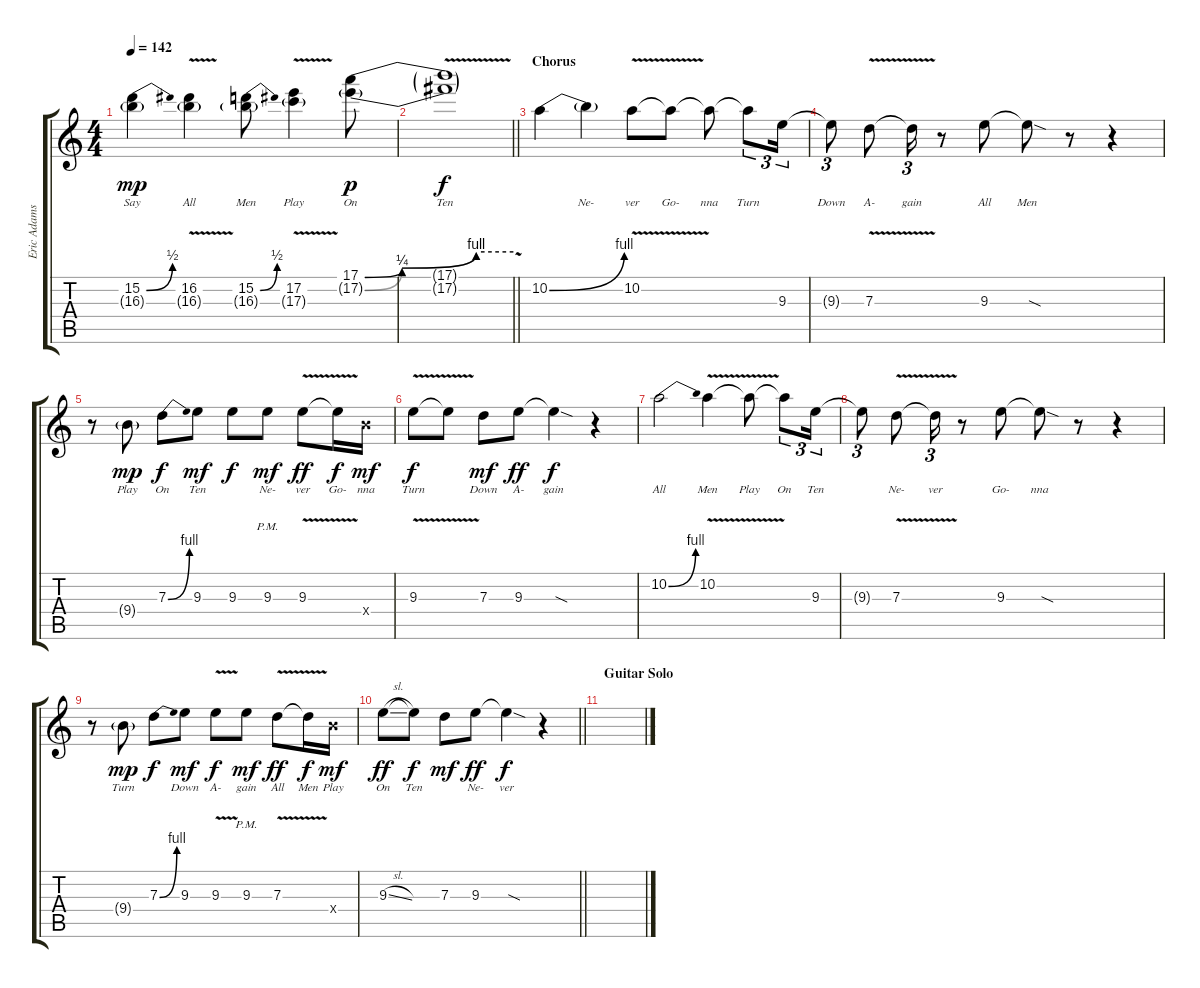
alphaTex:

\track ("Eric Adams" "Eric Adams") {instrument overdrivenguitar}
\staff {score tabs}
\tuning (E4 B3 G3 D3 A2 E2) {hide}
\ts (4 4)
\tempo 142
\clef g2
\ks c
(15.2{be (bend 0 0 60 2)} 16.3{g}).4{lyrics (0 "Say") lyrics (1 "") lyrics (2 "") lyrics (3 "") lyrics (4 "") dy mp} (16.2{v} 16.3{g}).4{lyrics (0 "All") lyrics (1 "") lyrics (2 "") lyrics (3 "") lyrics (4 "")} (15.2{be (bend 0 0 60 2)} 16.3{g}).8{lyrics (0 "Men") lyrics (1 "") lyrics (2 "") lyrics (3 "") lyrics (4 "")} (17.2{v} 17.3{g}).4{lyrics (0 "Play") lyrics (1 "") lyrics (2 "") lyrics (3 "") lyrics (4 "")} (17.1{be (custom 0 0 15 1 45 4 60 4)} 17.2{be (custom 0 0 15 1 45 4 60 4) g}).8{lyrics (0 "On") lyrics (1 "") lyrics (2 "") lyrics (3 "") lyrics (4 "") dy p} |
\barLineRight lightlight
(17.1{v t} 17.2{v t}).1{lyrics (0 "Ten") lyrics (1 "") lyrics (2 "") lyrics (3 "") lyrics (4 "") dy f} |
\section ("" "Chorus")
10.2{be (bend 0 0 60 4)}.4{lyrics (0 "") lyrics (1 "") lyrics (2 "") lyrics (3 "") lyrics (4 "")} 10.2{t}.4{lyrics (0 "Ne-") lyrics (1 "") lyrics (2 "") lyrics (3 "") lyrics (4 "")} 10.2{v}.8{lyrics (0 "ver") lyrics (1 "") lyrics (2 "") lyrics (3 "") lyrics (4 "")} 10.2{t}.8{lyrics (0 "Go-") lyrics (1 "") lyrics (2 "") lyrics (3 "") lyrics (4 "")} 10.2{t}.8{lyrics (0 "nna") lyrics (1 "") lyrics (2 "") lyrics (3 "") lyrics (4 "")} 10.2{t}.8{tu (3 2) lyrics (0 "Turn") lyrics (1 "") lyrics (2 "") lyrics (3 "") lyrics (4 "")} 9.3.16{tu (3 2) lyrics (0 "") lyrics (1 "") lyrics (2 "") lyrics (3 "") lyrics (4 "")} |
9.3{t}.8{tu (3 2) lyrics (0 "Down") lyrics (1 "") lyrics (2 "") lyrics (3 "") lyrics (4 "")} 7.3{v}.8{lyrics (0 "A-") lyrics (1 "") lyrics (2 "") lyrics (3 "") lyrics (4 "")} 7.3{t}.16{tu (3 2) lyrics (0 "gain") lyrics (1 "") lyrics (2 "") lyrics (3 "") lyrics (4 "")} r.8 9.3.8{lyrics (0 "All") lyrics (1 "") lyrics (2 "") lyrics (3 "") lyrics (4 "")} 9.3{sod t}.8{lyrics (0 "Men") lyrics (1 "") lyrics (2 "") lyrics (3 "") lyrics (4 "")} r.8 r.4 |
r.8 9.4{g}.8{lyrics (0 "Play") lyrics (1 "") lyrics (2 "") lyrics (3 "") lyrics (4 "") dy mp} 7.3{be (bend 0 0 60 4)}.8{lyrics (0 "On") lyrics (1 "") lyrics (2 "") lyrics (3 "") lyrics (4 "") dy f} 9.3.8{lyrics (0 "Ten") lyrics (1 "") lyrics (2 "") lyrics (3 "") lyrics (4 "") dy mf} 9.3.8{lyrics (0 "") lyrics (1 "") lyrics (2 "") lyrics (3 "") lyrics (4 "") dy f} 9.3{pm}.8{lyrics (0 "Ne-") lyrics (1 "") lyrics (2 "") lyrics (3 "") lyrics (4 "") dy mf} 9.3{v}.8{lyrics (0 "ver") lyrics (1 "") lyrics (2 "") lyrics (3 "") lyrics (4 "") dy ff} 9.3{t}.16{lyrics (0 "Go-") lyrics (1 "") lyrics (2 "") lyrics (3 "") lyrics (4 "") dy f} 9.4{x}.16{lyrics (0 "nna") lyrics (1 "") lyrics (2 "") lyrics (3 "") lyrics (4 "") dy mf} |
9.3{v}.8{lyrics (0 "Turn") lyrics (1 "") lyrics (2 "") lyrics (3 "") lyrics (4 "") dy f} 9.3{t}.8{lyrics (0 "") lyrics (1 "") lyrics (2 "") lyrics (3 "") lyrics (4 "")} 7.3.8{lyrics (0 "Down") lyrics (1 "") lyrics (2 "") lyrics (3 "") lyrics (4 "") dy mf} 9.3.8{lyrics (0 "A-") lyrics (1 "") lyrics (2 "") lyrics (3 "") lyrics (4 "") dy ff} 9.3{sod t}.4{lyrics (0 "gain") lyrics (1 "") lyrics (2 "") lyrics (3 "") lyrics (4 "") dy f} r.4 |
10.2{be (bend 0 0 60 4)}.2{lyrics (0 "All") lyrics (1 "") lyrics (2 "") lyrics (3 "") lyrics (4 "")} 10.2{v}.4{lyrics (0 "Men") lyrics (1 "") lyrics (2 "") lyrics (3 "") lyrics (4 "")} 10.2{t}.8{lyrics (0 "Play") lyrics (1 "") lyrics (2 "") lyrics (3 "") lyrics (4 "")} 10.2{t}.8{tu (3 2) lyrics (0 "On") lyrics (1 "") lyrics (2 "") lyrics (3 "") lyrics (4 "")} 9.3.16{tu (3 2) lyrics (0 "Ten") lyrics (1 "") lyrics (2 "") lyrics (3 "") lyrics (4 "")} |
9.3{t}.8{tu (3 2) lyrics (0 "") lyrics (1 "") lyrics (2 "") lyrics (3 "") lyrics (4 "")} 7.3{v}.8{lyrics (0 "Ne-") lyrics (1 "") lyrics (2 "") lyrics (3 "") lyrics (4 "")} 7.3{t}.16{tu (3 2) lyrics (0 "ver") lyrics (1 "") lyrics (2 "") lyrics (3 "") lyrics (4 "")} r.8 9.3.8{lyrics (0 "Go-") lyrics (1 "") lyrics (2 "") lyrics (3 "") lyrics (4 "")} 9.3{sod t}.8{lyrics (0 "nna") lyrics (1 "") lyrics (2 "") lyrics (3 "") lyrics (4 "")} r.8 r.4 |
r.8 9.4{g}.8{lyrics (0 "Turn") lyrics (1 "") lyrics (2 "") lyrics (3 "") lyrics (4 "") dy mp} 7.3{be (bend 0 0 60 4)}.8{lyrics (0 "") lyrics (1 "") lyrics (2 "") lyrics (3 "") lyrics (4 "") dy f} 9.3.8{lyrics (0 "Down") lyrics (1 "") lyrics (2 "") lyrics (3 "") lyrics (4 "") dy mf} 9.3{v}.8{lyrics (0 "A-") lyrics (1 "") lyrics (2 "") lyrics (3 "") lyrics (4 "") dy f} 9.3{pm}.8{lyrics (0 "gain") lyrics (1 "") lyrics (2 "") lyrics (3 "") lyrics (4 "") dy mf} 7.3{v}.8{lyrics (0 "All") lyrics (1 "") lyrics (2 "") lyrics (3 "") lyrics (4 "") dy ff} 7.3{t}.16{lyrics (0 "Men") lyrics (1 "") lyrics (2 "") lyrics (3 "") lyrics (4 "") dy f} 9.4{x}.16{lyrics (0 "Play") lyrics (1 "") lyrics (2 "") lyrics (3 "") lyrics (4 "") dy mf} |
\barLineRight lightlight
9.3{sl}.8{lyrics (0 "On") lyrics (1 "") lyrics (2 "") lyrics (3 "") lyrics (4 "") dy ff} 9.3{t}.8{lyrics (0 "Ten") lyrics (1 "") lyrics (2 "") lyrics (3 "") lyrics (4 "") dy f} 7.3.8{lyrics (0 "") lyrics (1 "") lyrics (2 "") lyrics (3 "") lyrics (4 "") dy mf} 9.3.8{lyrics (0 "Ne-") lyrics (1 "") lyrics (2 "") lyrics (3 "") lyrics (4 "") dy ff} 9.3{sod t}.4{lyrics (0 "ver") lyrics (1 "") lyrics (2 "") lyrics (3 "") lyrics (4 "") dy f} r.4 |
\section ("" "Guitar Solo")
